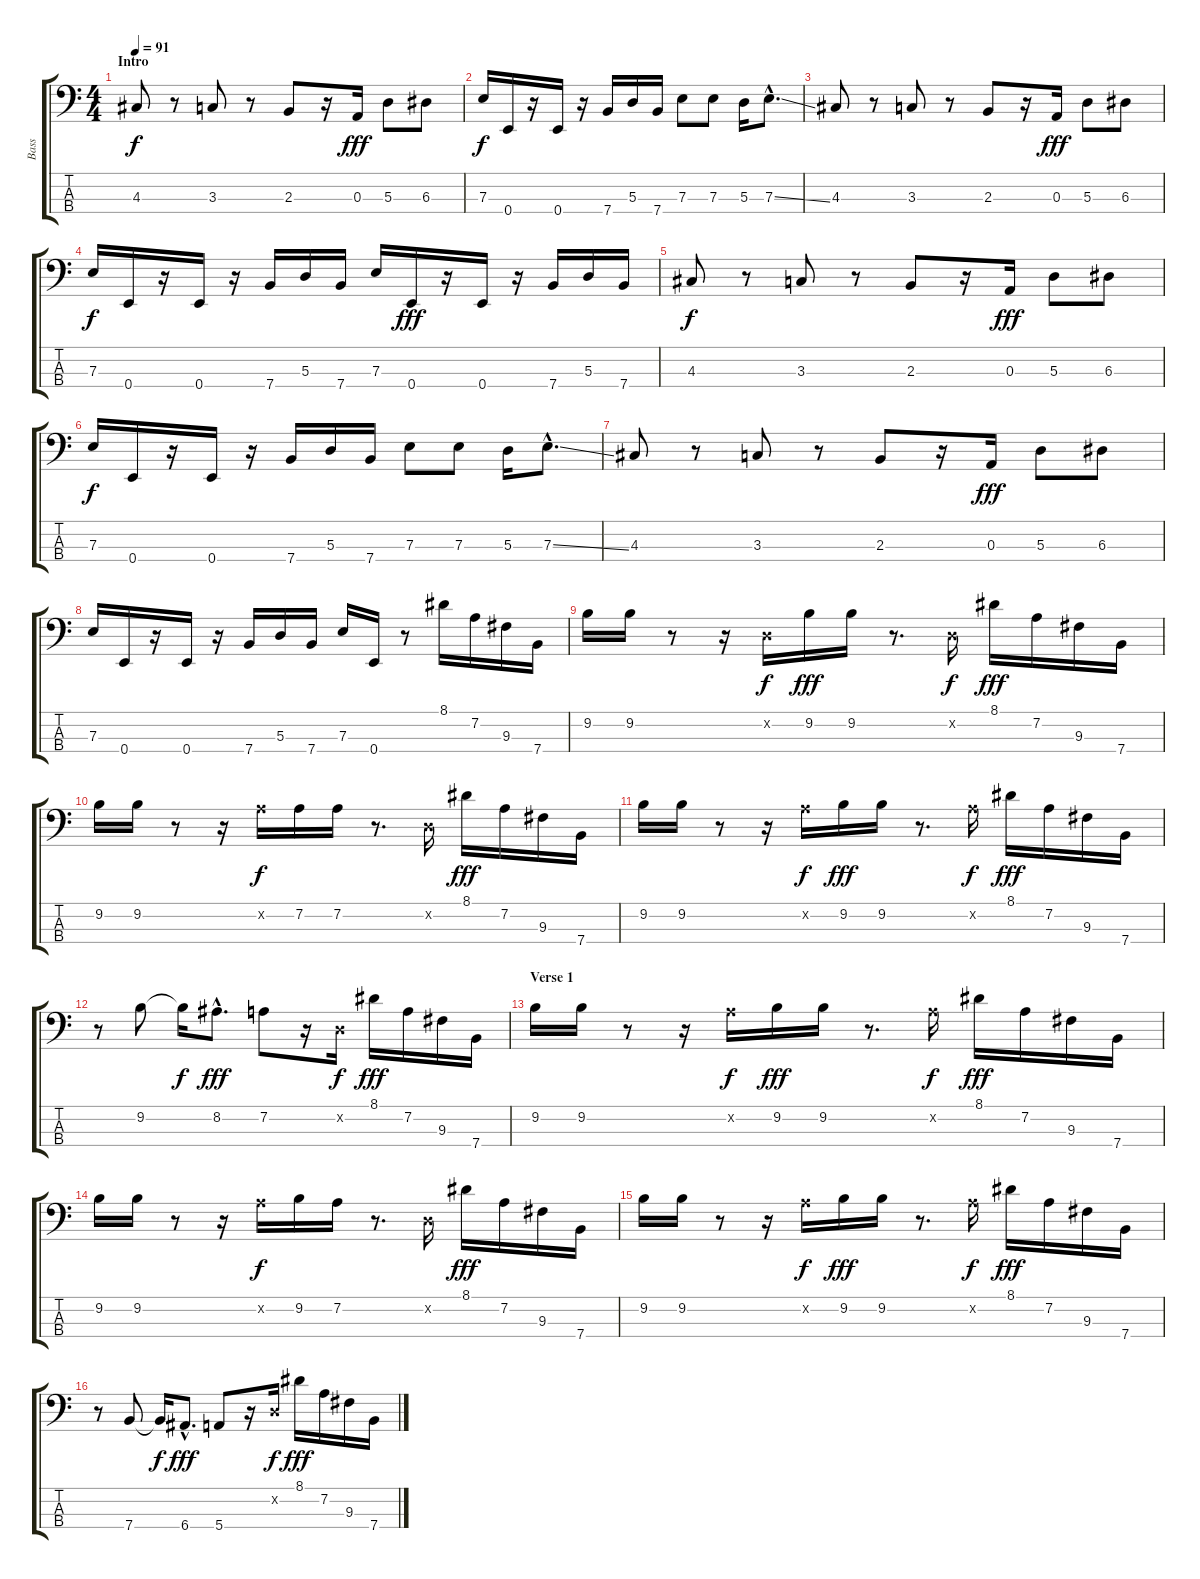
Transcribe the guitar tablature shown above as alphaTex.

\track ("Bass" "Bass") {instrument electricbassfinger}
\staff {score tabs}
\tuning (G2 D2 A1 E1) {hide}
\ts (4 4)
\section ("" "Intro")
\tempo 91
\clef f4
\ks c
4.3.8{dy f instrument electricbassfinger} r.8 3.3.8 r.8 2.3.8 r.16 0.3.16{dy fff} 5.3.8 6.3.8 |
7.3.16{dy f} 0.4.16 r.16 0.4.16 r.16 7.4.16 5.3.16 7.4.16 7.3.8 7.3.8 5.3.16 7.3{ss hac}.8{d} |
4.3.8 r.8 3.3.8 r.8 2.3.8 r.16 0.3.16{dy fff} 5.3.8 6.3.8 |
7.3.16{dy f} 0.4.16 r.16 0.4.16 r.16 7.4.16 5.3.16 7.4.16 7.3.16 0.4.16{dy fff} r.16 0.4.16 r.16 7.4.16 5.3.16 7.4.16 |
4.3.8{dy f} r.8 3.3.8 r.8 2.3.8 r.16 0.3.16{dy fff} 5.3.8 6.3.8 |
7.3.16{dy f} 0.4.16 r.16 0.4.16 r.16 7.4.16 5.3.16 7.4.16 7.3.8 7.3.8 5.3.16 7.3{ss hac}.8{d} |
4.3.8 r.8 3.3.8 r.8 2.3.8 r.16 0.3.16{dy fff} 5.3.8 6.3.8 |
7.3.16 0.4.16 r.16 0.4.16 r.16 7.4.16 5.3.16 7.4.16 7.3.16 0.4.16 r.8 8.1.16 7.2.16 9.3.16 7.4.16 |
9.2.16 9.2.16 r.8 r.16 0.2{x}.16{dy f} 9.2.16{dy fff} 9.2.16 r.8{d} 0.2{x}.16{dy f} 8.1.16{dy fff} 7.2.16 9.3.16 7.4.16 |
9.2.16 9.2.16 r.8 r.16 7.2{x}.16{dy f} 7.2.16 7.2.16 r.8{d} 0.2{x}.16 8.1.16{dy fff} 7.2.16 9.3.16 7.4.16 |
9.2.16 9.2.16 r.8 r.16 7.2{x}.16{dy f} 9.2.16{dy fff} 9.2.16 r.8{d} 7.2{x}.16{dy f} 8.1.16{dy fff} 7.2.16 9.3.16 7.4.16 |
r.8 9.2.8 9.2{t}.16{dy f} 8.2{hac}.8{d dy fff} 7.2.8 r.16 0.2{x}.16{dy f} 8.1.16{dy fff} 7.2.16 9.3.16 7.4.16 |
\section ("" "Verse 1")
9.2.16 9.2.16 r.8 r.16 7.2{x}.16{dy f} 9.2.16{dy fff} 9.2.16 r.8{d} 7.2{x}.16{dy f} 8.1.16{dy fff} 7.2.16 9.3.16 7.4.16 |
9.2.16 9.2.16 r.8 r.16 7.2{x}.16{dy f} 9.2.16 7.2.16 r.8{d} 0.2{x}.16 8.1.16{dy fff} 7.2.16 9.3.16 7.4.16 |
9.2.16 9.2.16 r.8 r.16 7.2{x}.16{dy f} 9.2.16{dy fff} 9.2.16 r.8{d} 7.2{x}.16{dy f} 8.1.16{dy fff} 7.2.16 9.3.16 7.4.16 |
r.8 7.4.8 7.4{t}.16{dy f} 6.4{hac}.8{d dy fff} 5.4.8 r.16 0.2{x}.16{dy f} 8.1.16{dy fff} 7.2.16 9.3.16 7.4.16
